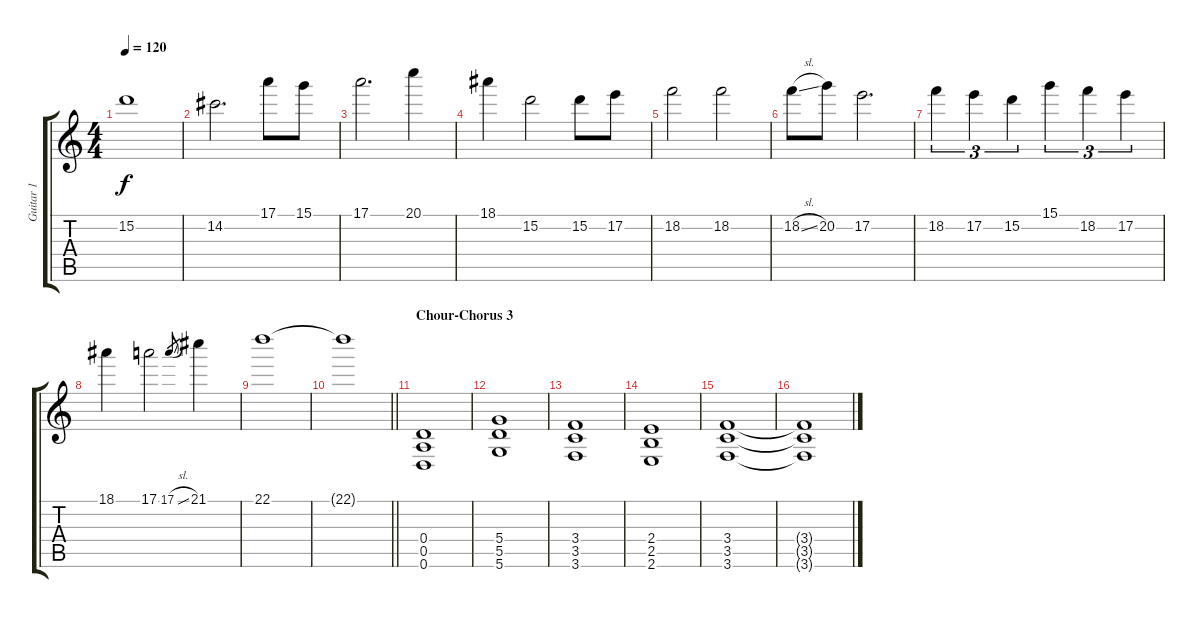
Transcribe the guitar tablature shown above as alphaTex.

\track ("Guitar 1" "Guitar 1") {instrument distortionguitar}
\staff {score tabs}
\tuning (E4 B3 G3 D3 A2 D2) {hide}
\ts (4 4)
\tempo 120
\clef g2
\ks c
15.2.1{dy f} |
14.2.2{d} 17.1.8 15.1.8 |
17.1.2{d} 20.1.4 |
18.1.4 15.2.2 15.2.8 17.2.8 |
18.2.2 18.2.2 |
18.2{sl}.8 20.2.8 17.2.2{d} |
18.2.4{tu (3 2)} 17.2.4{tu (3 2)} 15.2.4{tu (3 2)} 15.1.4{tu (3 2)} 18.2.4{tu (3 2)} 17.2.4{tu (3 2)} |
18.1.4 17.1.2 17.1{sl}.8{gr} 21.1.4 |
22.1.1 |
\barLineRight lightlight
22.1{t}.1 |
\section ("" "Chour-Chorus 3")
(0.4 0.5 0.6).1 |
(5.4 5.5 5.6).1 |
(3.4 3.5 3.6).1 |
(2.4 2.5 2.6).1 |
(3.4 3.5 3.6).1 |
(3.4{t} 3.5{t} 3.6{t}).1
